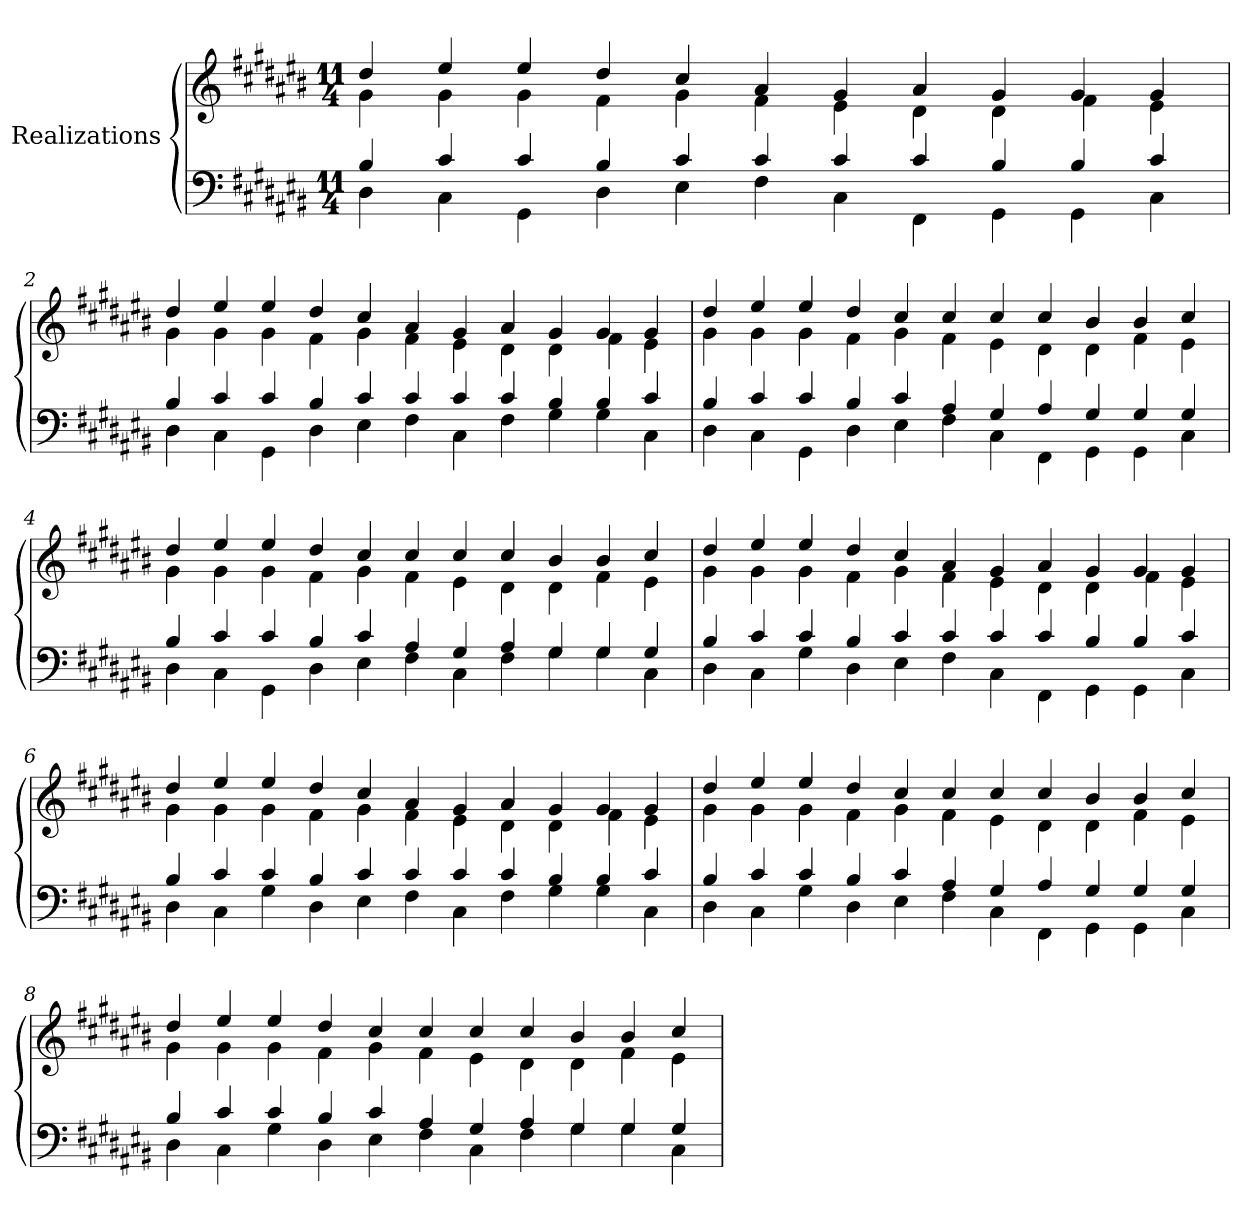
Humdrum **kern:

**kern	**kern
*part1	*part1
*staff2	*staff1
*I"Realizations	*
*clefF4	*clefG2
*k[f#c#g#d#a#e#b#]	*k[f#c#g#d#a#e#b#]
*C#:	*C#:
*M11/4	*M11/4
=1	=1
*^	*^
4B#/	4D#\	4dd#/	4g#\
4c#/	4C#\	4ee#/	4g#\
4c#/	4GG#\	4ee#/	4g#\
4B#/	4D#\	4dd#/	4f#\
4c#/	4E#\	4cc#/	4g#\
4c#/	4F#\	4a#/	4f#\
4c#/	4C#\	4g#/	4e#\
4c#/	4FF#\	4a#/	4d#\
4B#/	4GG#\	4g#/	4d#\
4B#/	4GG#\	4g#/	4f#\
4c#/	4C#\	4g#/	4e#\
=2	=2	=2	=2
4B#/	4D#\	4dd#/	4g#\
4c#/	4C#\	4ee#/	4g#\
4c#/	4GG#\	4ee#/	4g#\
4B#/	4D#\	4dd#/	4f#\
4c#/	4E#\	4cc#/	4g#\
4c#/	4F#\	4a#/	4f#\
4c#/	4C#\	4g#/	4e#\
4c#/	4F#\	4a#/	4d#\
4B#/	4G#\	4g#/	4d#\
4B#/	4G#\	4g#/	4f#\
4c#/	4C#\	4g#/	4e#\
=3	=3	=3	=3
4B#/	4D#\	4dd#/	4g#\
4c#/	4C#\	4ee#/	4g#\
4c#/	4GG#\	4ee#/	4g#\
4B#/	4D#\	4dd#/	4f#\
4c#/	4E#\	4cc#/	4g#\
4A#/	4F#\	4cc#/	4f#\
4G#/	4C#\	4cc#/	4e#\
4A#/	4FF#\	4cc#/	4d#\
4G#/	4GG#\	4b#/	4d#\
4G#/	4GG#\	4b#/	4f#\
4G#/	4C#\	4cc#/	4e#\
=4	=4	=4	=4
4B#/	4D#\	4dd#/	4g#\
4c#/	4C#\	4ee#/	4g#\
4c#/	4GG#\	4ee#/	4g#\
4B#/	4D#\	4dd#/	4f#\
4c#/	4E#\	4cc#/	4g#\
4A#/	4F#\	4cc#/	4f#\
4G#/	4C#\	4cc#/	4e#\
4A#/	4F#\	4cc#/	4d#\
4G#/	4G#\	4b#/	4d#\
4G#/	4G#\	4b#/	4f#\
4G#/	4C#\	4cc#/	4e#\
=5	=5	=5	=5
4B#/	4D#\	4dd#/	4g#\
4c#/	4C#\	4ee#/	4g#\
4c#/	4G#\	4ee#/	4g#\
4B#/	4D#\	4dd#/	4f#\
4c#/	4E#\	4cc#/	4g#\
4c#/	4F#\	4a#/	4f#\
4c#/	4C#\	4g#/	4e#\
4c#/	4FF#\	4a#/	4d#\
4B#/	4GG#\	4g#/	4d#\
4B#/	4GG#\	4g#/	4f#\
4c#/	4C#\	4g#/	4e#\
=6	=6	=6	=6
4B#/	4D#\	4dd#/	4g#\
4c#/	4C#\	4ee#/	4g#\
4c#/	4G#\	4ee#/	4g#\
4B#/	4D#\	4dd#/	4f#\
4c#/	4E#\	4cc#/	4g#\
4c#/	4F#\	4a#/	4f#\
4c#/	4C#\	4g#/	4e#\
4c#/	4F#\	4a#/	4d#\
4B#/	4G#\	4g#/	4d#\
4B#/	4G#\	4g#/	4f#\
4c#/	4C#\	4g#/	4e#\
=7	=7	=7	=7
4B#/	4D#\	4dd#/	4g#\
4c#/	4C#\	4ee#/	4g#\
4c#/	4G#\	4ee#/	4g#\
4B#/	4D#\	4dd#/	4f#\
4c#/	4E#\	4cc#/	4g#\
4A#/	4F#\	4cc#/	4f#\
4G#/	4C#\	4cc#/	4e#\
4A#/	4FF#\	4cc#/	4d#\
4G#/	4GG#\	4b#/	4d#\
4G#/	4GG#\	4b#/	4f#\
4G#/	4C#\	4cc#/	4e#\
=8	=8	=8	=8
4B#/	4D#\	4dd#/	4g#\
4c#/	4C#\	4ee#/	4g#\
4c#/	4G#\	4ee#/	4g#\
4B#/	4D#\	4dd#/	4f#\
4c#/	4E#\	4cc#/	4g#\
4A#/	4F#\	4cc#/	4f#\
4G#/	4C#\	4cc#/	4e#\
4A#/	4F#\	4cc#/	4d#\
4G#/	4G#\	4b#/	4d#\
4G#/	4G#\	4b#/	4f#\
4G#/	4C#\	4cc#/	4e#\
*v	*v	*	*
*	*v	*v
=	=
*-	*-
